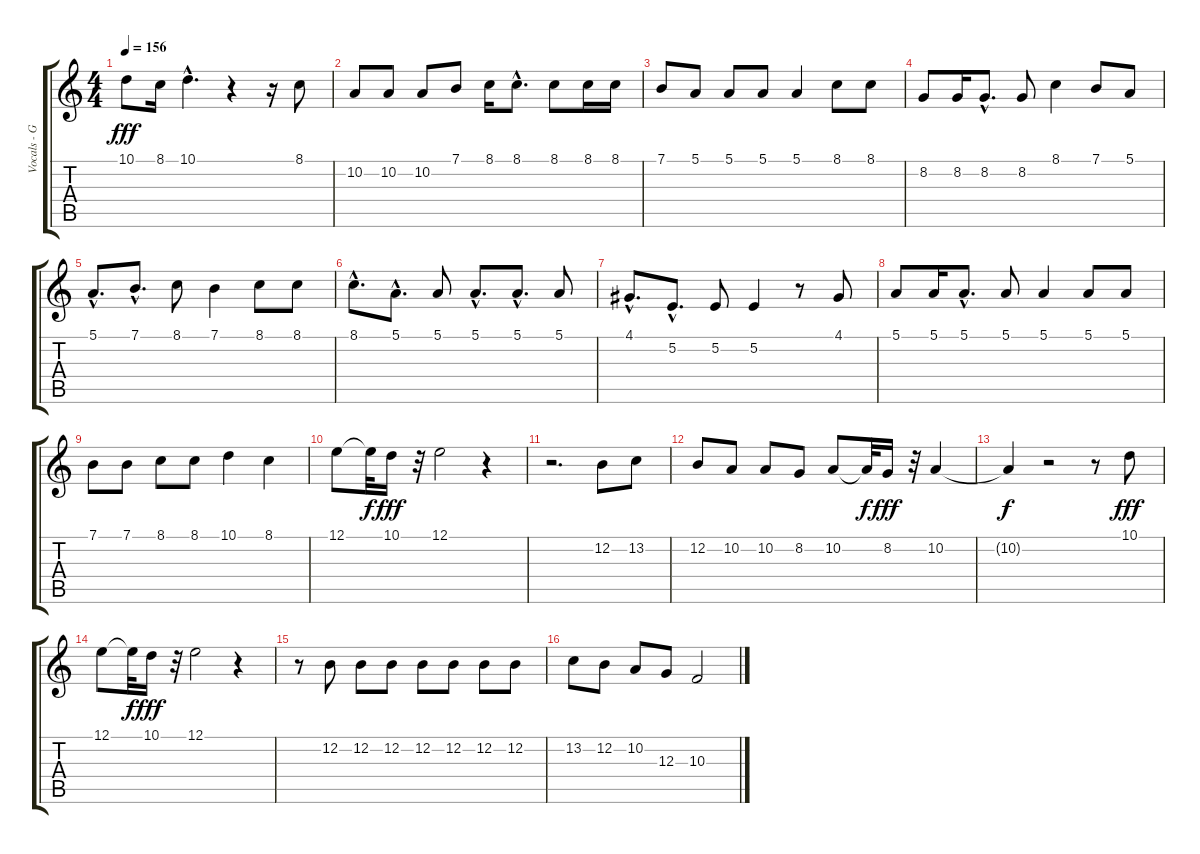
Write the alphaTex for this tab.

\track ("Vocals - Greg Graffin" "Vocals - G") {instrument voiceoohs}
\staff {score tabs}
\tuning (E4 B3 G3 D3 A2 E2) {hide}
\ts (4 4)
\tempo 156
\clef g2
\ks c
10.1.8{dy fff} 8.1.16 10.1{hac}.4{d} r.4 r.16 8.1.8 |
10.2.8 10.2.8 10.2.8 7.1.8 8.1.16 8.1{hac}.8{d} 8.1.8 8.1.16 8.1.16 |
7.1.8 5.1.8 5.1.8 5.1.8 5.1.4 8.1.8 8.1.8 |
8.2.8 8.2.16 8.2{hac}.8{d} 8.2.8 8.1.4 7.1.8 5.1.8 |
5.1{hac}.8{d} 7.1{hac}.8{d} 8.1.8 7.1.4 8.1.8 8.1.8 |
8.1{hac}.8{d} 5.1{hac}.8{d} 5.1.8 5.1{hac}.8{d} 5.1{hac}.8{d} 5.1.8 |
4.1{hac}.8{d} 5.2{hac}.8{d} 5.2.8 5.2.4 r.8 4.1.8 |
5.1.8 5.1.16 5.1{hac}.8{d} 5.1.8 5.1.4 5.1.8 5.1.8 |
7.1.8 7.1.8 8.1.8 8.1.8 10.1.4 8.1.4 |
12.1.8 12.1{t}.32{dy f} 10.1.16{dy fff} r.32 12.1.2 r.4 |
r.2{d} 12.2.8 13.2.8 |
12.2.8 10.2.8 10.2.8 8.2.8 10.2.8 10.2{t}.32{dy f} 8.2.16{dy fff} r.32 10.2.4 |
10.2{t}.4{dy f} r.2 r.8 10.1.8{dy fff} |
12.1.8 12.1{t}.32{dy f} 10.1.16{dy fff} r.32 12.1.2 r.4 |
r.8 12.2.8 12.2.8 12.2.8 12.2.8 12.2.8 12.2.8 12.2.8 |
13.2.8 12.2.8 10.2.8 12.3.8 10.3.2
